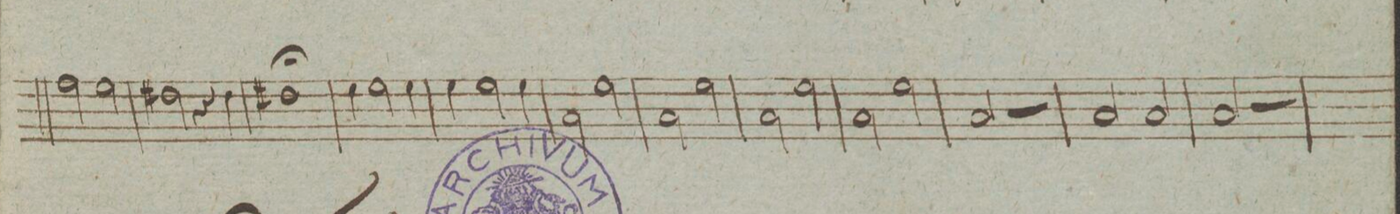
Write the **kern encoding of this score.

**kern	**dynam
*I"Fagoto 1mo	*
*clefF4	*
*k[]	*
*met(c|)	*
*M2/2	*
2A\	.
2G\	.
=82	=82
2F#X\	.
4r	.
4F#\	.
=83	=83
1F#X\;	.
=84	=84
4G\	.
2G\	.
4G\	.
=85	=85
4G\	.
2G\	.
4G\	.
=86	=86
2C\	.
2G\	.
=87	=87
2C\	.
2G\	.
=88	=88
2C\	.
2G\	.
=89	=89
2C\	.
2G\	.
=90	=90
2C/	.
2r	.
=91	=91
2C/	.
2C/	.
=92	=92
2C/	.
2r	.
=93	=93
*-	*-
